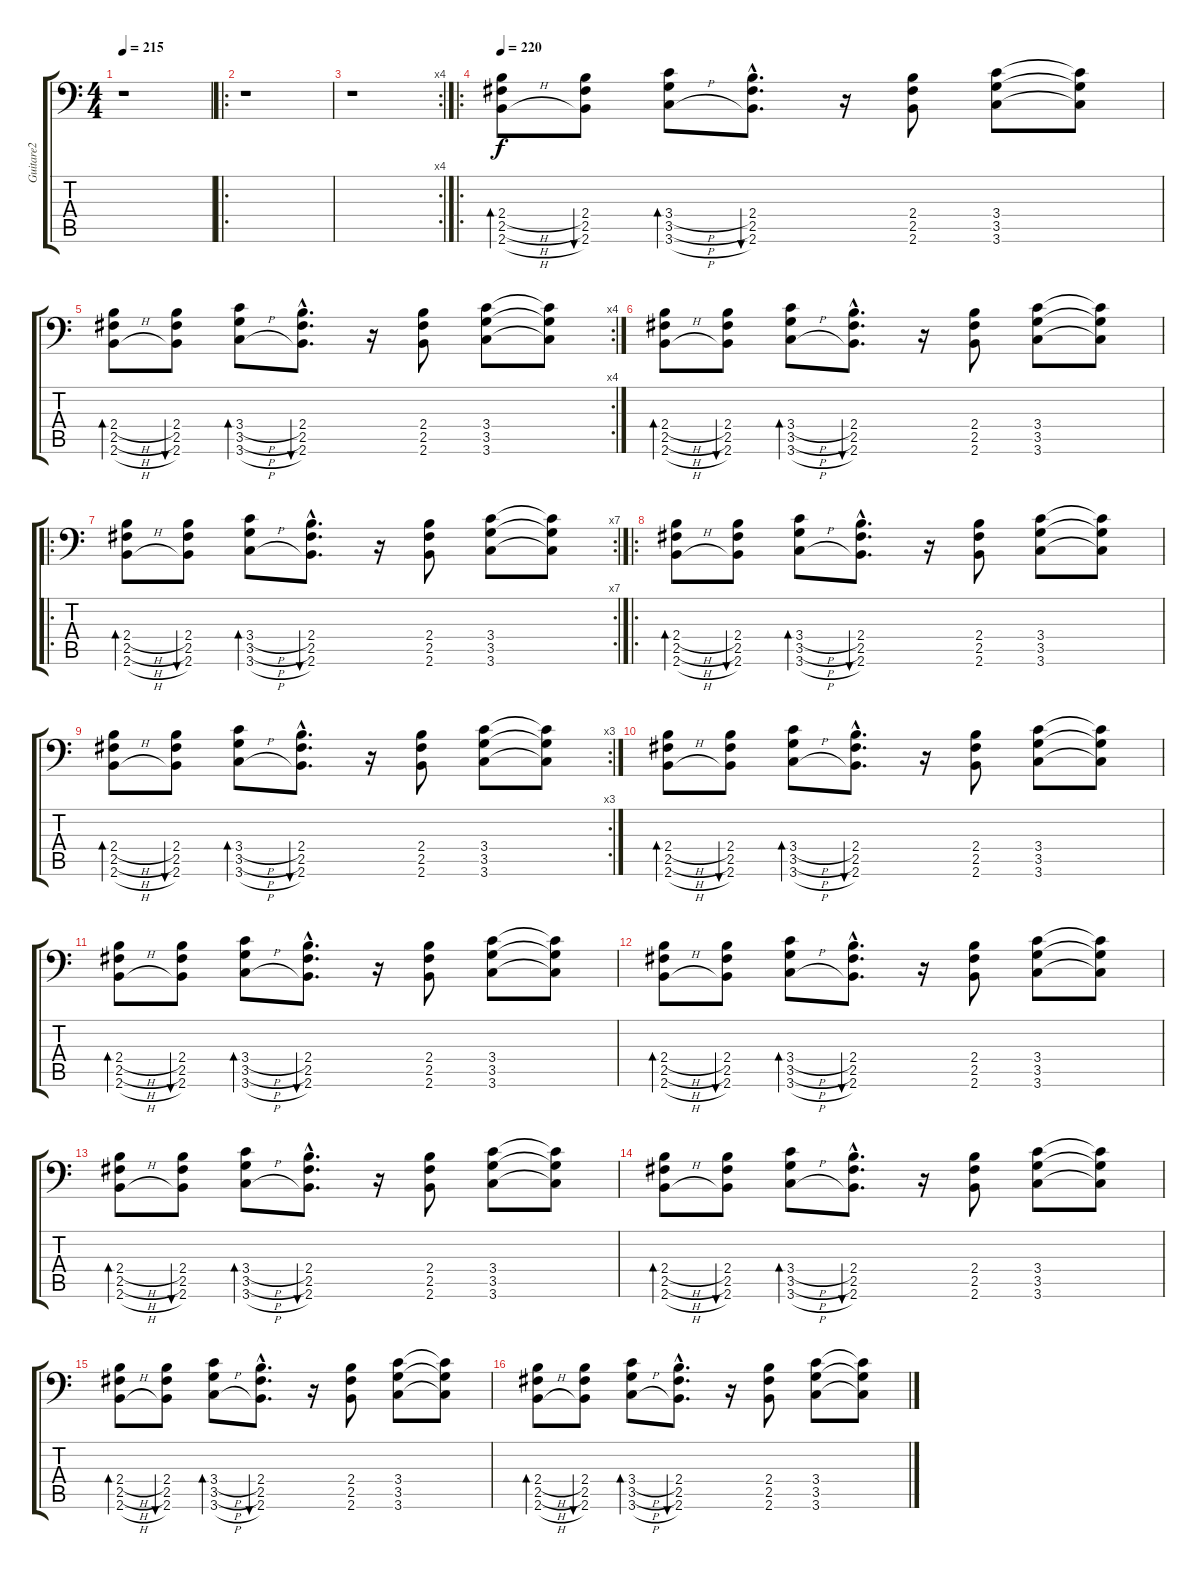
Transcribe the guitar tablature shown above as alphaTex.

\track ("Guitare2" "Guitare2") {instrument distortionguitar}
\staff {score tabs}
\tuning (E4 B3 G3 A2 E2 A1) {hide}
\ts (4 4)
\tempo 215
\tempo 223
\tempo 215
\clef f4
\ks c
r.1{dy f instrument distortionguitar} |
\ro
r.1 |
\rc 4
r.1 |
\ro
\tempo 220
(2.4{h} 2.5{h} 2.6{h}).8{bd 120} (2.4 2.5 2.6).8{bu 120} (3.4{h} 3.5{h} 3.6{h}).8{bd 120} (2.4{hac} 2.5{hac} 2.6{hac}).8{d bu 120} r.16 (2.4 2.5 2.6).8 (3.4 3.5 3.6).8 (3.4{t} 3.5{t} 3.6{t}).8 |
\rc 4
(2.4{h} 2.5{h} 2.6{h}).8{bd 120} (2.4 2.5 2.6).8{bu 120} (3.4{h} 3.5{h} 3.6{h}).8{bd 120} (2.4{hac} 2.5{hac} 2.6{hac}).8{d bu 120} r.16 (2.4 2.5 2.6).8 (3.4 3.5 3.6).8 (3.4{t} 3.5{t} 3.6{t}).8 |
(2.4{h} 2.5{h} 2.6{h}).8{bd 120} (2.4 2.5 2.6).8{bu 120} (3.4{h} 3.5{h} 3.6{h}).8{bd 120} (2.4{hac} 2.5{hac} 2.6{hac}).8{d bu 120} r.16 (2.4 2.5 2.6).8 (3.4 3.5 3.6).8 (3.4{t} 3.5{t} 3.6{t}).8 |
\ro
\rc 7
(2.4{h} 2.5{h} 2.6{h}).8{bd 120} (2.4 2.5 2.6).8{bu 120} (3.4{h} 3.5{h} 3.6{h}).8{bd 120} (2.4{hac} 2.5{hac} 2.6{hac}).8{d bu 120} r.16 (2.4 2.5 2.6).8 (3.4 3.5 3.6).8 (3.4{t} 3.5{t} 3.6{t}).8 |
\ro
(2.4{h} 2.5{h} 2.6{h}).8{bd 120} (2.4 2.5 2.6).8{bu 120} (3.4{h} 3.5{h} 3.6{h}).8{bd 120} (2.4{hac} 2.5{hac} 2.6{hac}).8{d bu 120} r.16 (2.4 2.5 2.6).8 (3.4 3.5 3.6).8 (3.4{t} 3.5{t} 3.6{t}).8 |
\rc 3
(2.4{h} 2.5{h} 2.6{h}).8{bd 120} (2.4 2.5 2.6).8{bu 120} (3.4{h} 3.5{h} 3.6{h}).8{bd 120} (2.4{hac} 2.5{hac} 2.6{hac}).8{d bu 120} r.16 (2.4 2.5 2.6).8 (3.4 3.5 3.6).8 (3.4{t} 3.5{t} 3.6{t}).8 |
(2.4{h} 2.5{h} 2.6{h}).8{bd 120} (2.4 2.5 2.6).8{bu 120} (3.4{h} 3.5{h} 3.6{h}).8{bd 120} (2.4{hac} 2.5{hac} 2.6{hac}).8{d bu 120} r.16 (2.4 2.5 2.6).8 (3.4 3.5 3.6).8 (3.4{t} 3.5{t} 3.6{t}).8 |
(2.4{h} 2.5{h} 2.6{h}).8{bd 120} (2.4 2.5 2.6).8{bu 120} (3.4{h} 3.5{h} 3.6{h}).8{bd 120} (2.4{hac} 2.5{hac} 2.6{hac}).8{d bu 120} r.16 (2.4 2.5 2.6).8 (3.4 3.5 3.6).8 (3.4{t} 3.5{t} 3.6{t}).8 |
(2.4{h} 2.5{h} 2.6{h}).8{bd 120} (2.4 2.5 2.6).8{bu 120} (3.4{h} 3.5{h} 3.6{h}).8{bd 120} (2.4{hac} 2.5{hac} 2.6{hac}).8{d bu 120} r.16 (2.4 2.5 2.6).8 (3.4 3.5 3.6).8 (3.4{t} 3.5{t} 3.6{t}).8 |
(2.4{h} 2.5{h} 2.6{h}).8{bd 120} (2.4 2.5 2.6).8{bu 120} (3.4{h} 3.5{h} 3.6{h}).8{bd 120} (2.4{hac} 2.5{hac} 2.6{hac}).8{d bu 120} r.16 (2.4 2.5 2.6).8 (3.4 3.5 3.6).8 (3.4{t} 3.5{t} 3.6{t}).8 |
(2.4{h} 2.5{h} 2.6{h}).8{bd 120} (2.4 2.5 2.6).8{bu 120} (3.4{h} 3.5{h} 3.6{h}).8{bd 120} (2.4{hac} 2.5{hac} 2.6{hac}).8{d bu 120} r.16 (2.4 2.5 2.6).8 (3.4 3.5 3.6).8 (3.4{t} 3.5{t} 3.6{t}).8 |
(2.4{h} 2.5{h} 2.6{h}).8{bd 120} (2.4 2.5 2.6).8{bu 120} (3.4{h} 3.5{h} 3.6{h}).8{bd 120} (2.4{hac} 2.5{hac} 2.6{hac}).8{d bu 120} r.16 (2.4 2.5 2.6).8 (3.4 3.5 3.6).8 (3.4{t} 3.5{t} 3.6{t}).8 |
(2.4{h} 2.5{h} 2.6{h}).8{bd 120} (2.4 2.5 2.6).8{bu 120} (3.4{h} 3.5{h} 3.6{h}).8{bd 120} (2.4{hac} 2.5{hac} 2.6{hac}).8{d bu 120} r.16 (2.4 2.5 2.6).8 (3.4 3.5 3.6).8 (3.4{t} 3.5{t} 3.6{t}).8
